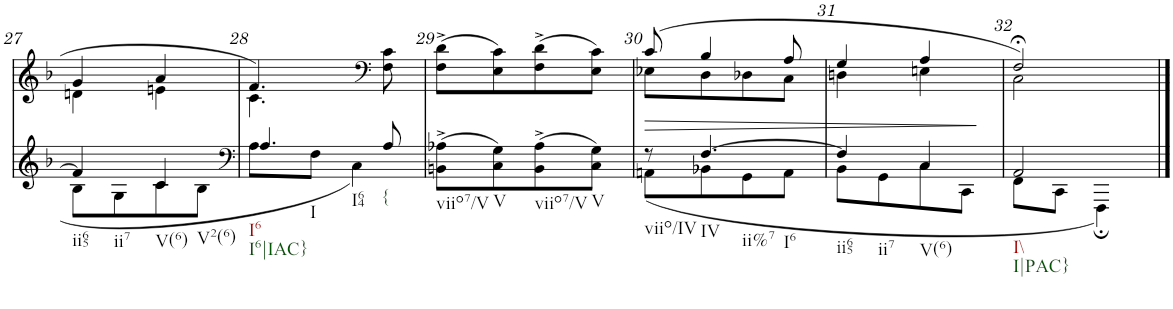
**kern	**kern	**dynam
*part1	*part1	*part1
*staff2	*staff1	*staff1/2
*I"Piano	*	*
*I'Pno.	*	*
!!LO:PB:g=z
*clefG2	*clefG2	*
*k[b-]	*k[b-]	*
*M2/4	*M2/4	*
=27	=27	=27
*^	*^	*
!LO:TX:b:t=ii65	!	!	!	!
!LO:TX:b:t=ii7	!	!	!	!
4f/]	8B-\L	4g/	4dn\	.
.	8G\	.	.	.
!LO:TX:b:t=V(6)	!	!	!	!
!LO:TX:b:t=V2(6)	!	!	!	!
4c/	8c\	4a/	4en\	.
.	8B-\J	.	.	.
=28	=28	=28	=28	=28
*clefF4	*	*	*	*
!LO:TX:b:t=I6	!	!	!	!
!LO:TX:b:t=I6|IAC}	!	!	!	!
!LO:TX:b:t=I	!	!	!	!
!LO:TX:b:t=I64	!	!	!	!
4.A/	8A\L	4.f/	4.c\	.
.	8F\J	.	.	.
.	4C\	.	.	.
*	*	*clefF4	*	*
!LO:TX:b:t={	!	!	!	!
8A/	.	8F\ 8c\	8ryy	.
*v	*v	*	*	*
=29	=29	=29	=29
!LO:TX:b:t=viio7/V	!	!	!
*	*v	*v	*
8BBn\^ 8A-X\^L	(8F\^ 8d\^L	.
!LO:TX:b:t=V	!	!
8C\ 8G\	8E\ 8c\)	.
!LO:TX:b:t=viio7/V	!	!
8BB\^ 8A-\^	(8F\^ 8d\^	.
!LO:TX:b:t=V	!	!
8C\ 8G\J	8E\ 8c\J)	.
=30	=30	=30
*^	*	*
!LO:TX:b:t=viio/IV	!	!	!
!	!	!	!LO:HP:b
*	*	*^	*
8r	8AAn\L	(8c/	8E-X\L	>
!LO:TX:b:t=IV	!	!	!	!
!LO:TX:b:t=ii%7	!	!	!	!
!LO:TX:b:t=I6	!	!	!	!
[4.F/	8BB-X\	4B-/	8D\	.
.	8GG\	.	8D-X\	.
.	8AA\J	8A/	8C\J	.
=31	=31	=31	=31	=31
!LO:TX:b:t=ii65	!	!	!	!
!LO:TX:b:t=ii7	!	!	!	!
4F/]	8BB-\L	4G/	4Dn\	.
.	8GG\	.	.	.
!LO:TX:b:t=V(6)	!	!	!	!
4C/	8C\	4A/	4En\	.
.	8CC\J	.	.	.
*v	*v	*	*	*
*	*v	*v	*
.	.	]
=32	=32	=32
*^	*^	*
!LO:TX:b:t=I\\	!	!	!	!
!LO:TX:b:t=I|PAC}	!	!	!	!
2AA/	8FF\L	2F;</)	2C\	.
.	8CC\J	.	.	.
.	4FFF;\	.	.	.
*v	*v	*	*	*
*	*v	*v	*
==	==	==
*-	*-	*-
